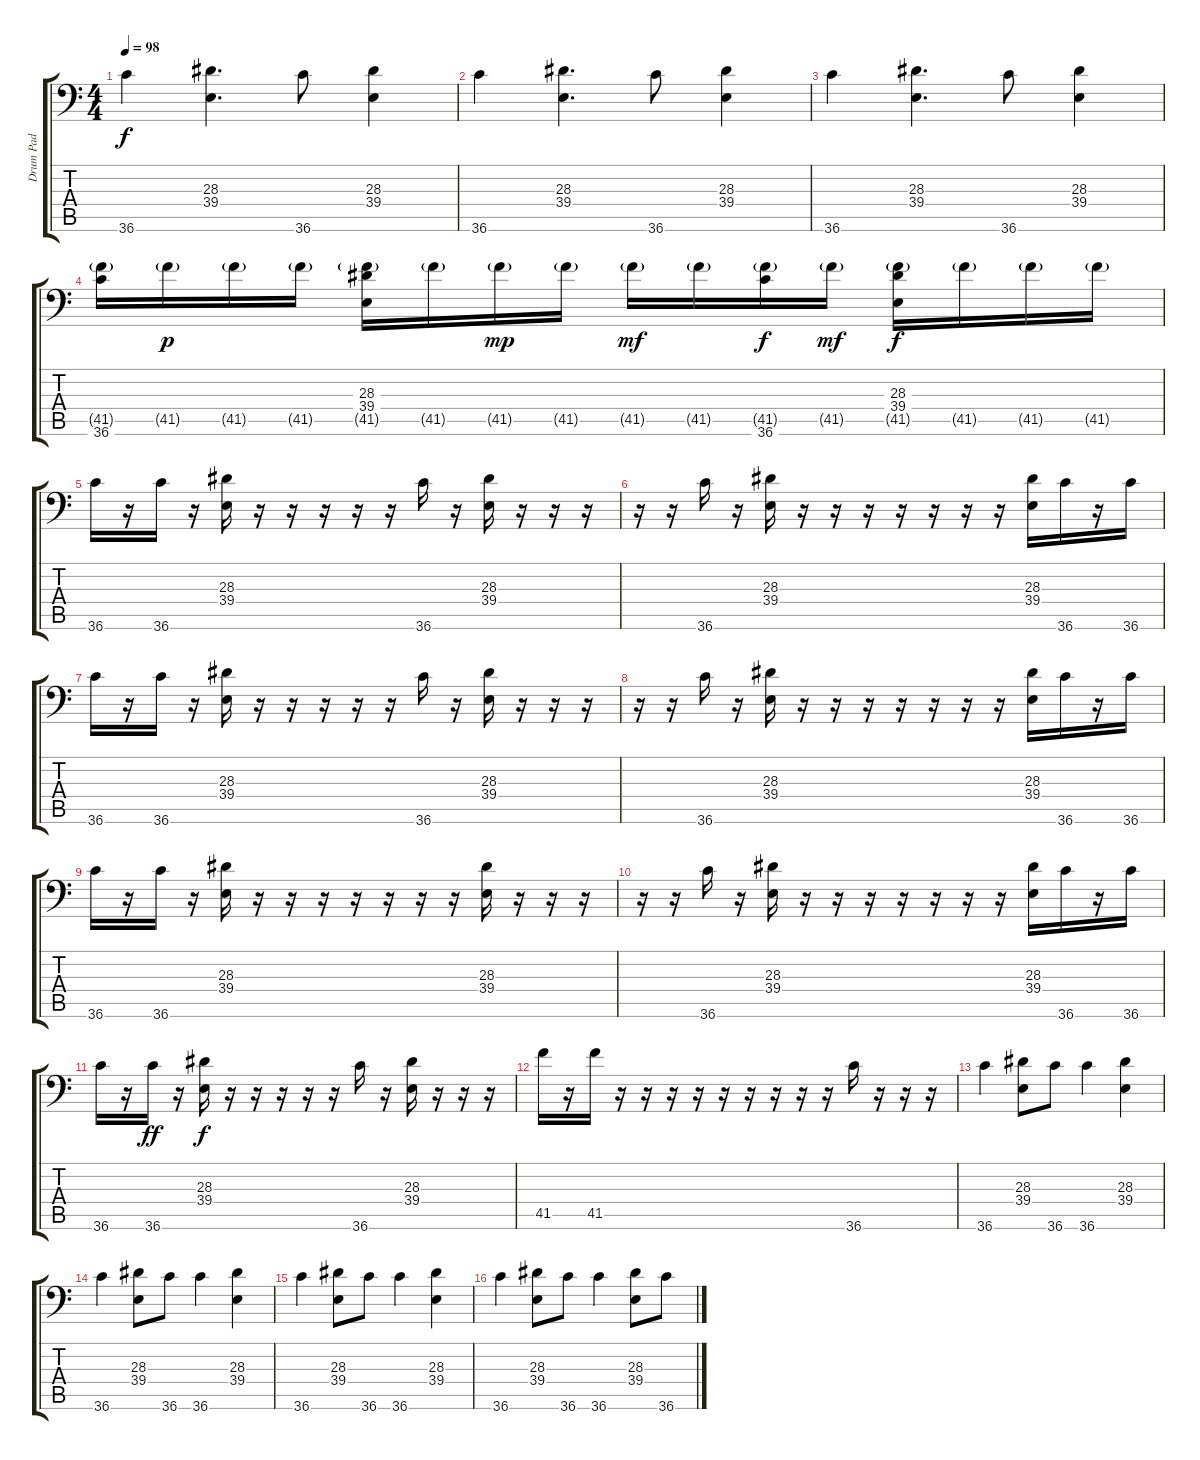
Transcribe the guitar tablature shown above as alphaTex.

\track ("Drum Pad" "Drum Pad") {instrument acousticgrandpiano}
\staff {score tabs}
\tuning (C-1 C-1 C-1 C-1 C-1 C-1) {hide}
\ts (4 4)
\tempo 98
\clef f4
\ks c
36.6.4{dy f} (28.3 39.4).4{d} 36.6.8 (28.3 39.4).4 |
36.6.4 (28.3 39.4).4{d} 36.6.8 (28.3 39.4).4 |
36.6.4 (28.3 39.4).4{d} 36.6.8 (28.3 39.4).4 |
(41.5{g} 36.6).16 41.5{g}.16{dy p} 41.5{g}.16 41.5{g}.16 (28.3 39.4 41.5{g}).16 41.5{g}.16 41.5{g}.16{dy mp} 41.5{g}.16 41.5{g}.16{dy mf} 41.5{g}.16 (41.5{g} 36.6).16{dy f} 41.5{g}.16{dy mf} (28.3 39.4 41.5{g}).16{dy f} 41.5{g}.16 41.5{g}.16 41.5{g}.16 |
36.6.16 r.16 36.6.16 r.16 (28.3 39.4).16 r.16 r.16 r.16 r.16 r.16 36.6.16 r.16 (28.3 39.4).16 r.16 r.16 r.16 |
r.16 r.16 36.6.16 r.16 (28.3 39.4).16 r.16 r.16 r.16 r.16 r.16 r.16 r.16 (28.3 39.4).16 36.6.16 r.16 36.6.16 |
36.6.16 r.16 36.6.16 r.16 (28.3 39.4).16 r.16 r.16 r.16 r.16 r.16 36.6.16 r.16 (28.3 39.4).16 r.16 r.16 r.16 |
r.16 r.16 36.6.16 r.16 (28.3 39.4).16 r.16 r.16 r.16 r.16 r.16 r.16 r.16 (28.3 39.4).16 36.6.16 r.16 36.6.16 |
36.6.16 r.16 36.6.16 r.16 (28.3 39.4).16 r.16 r.16 r.16 r.16 r.16 r.16 r.16 (28.3 39.4).16 r.16 r.16 r.16 |
r.16 r.16 36.6.16 r.16 (28.3 39.4).16 r.16 r.16 r.16 r.16 r.16 r.16 r.16 (28.3 39.4).16 36.6.16 r.16 36.6.16 |
36.6.16 r.16 36.6.16{dy ff} r.16 (28.3 39.4).16{dy f} r.16 r.16 r.16 r.16 r.16 36.6.16 r.16 (28.3 39.4).16 r.16 r.16 r.16 |
41.5.16 r.16 41.5.16 r.16 r.16 r.16 r.16 r.16 r.16 r.16 r.16 r.16 36.6.16 r.16 r.16 r.16 |
36.6.4 (28.3 39.4).8 36.6.8 36.6.4 (28.3 39.4).4 |
36.6.4 (28.3 39.4).8 36.6.8 36.6.4 (28.3 39.4).4 |
36.6.4 (28.3 39.4).8 36.6.8 36.6.4 (28.3 39.4).4 |
36.6.4 (28.3 39.4).8 36.6.8 36.6.4 (28.3 39.4).8 36.6.8
